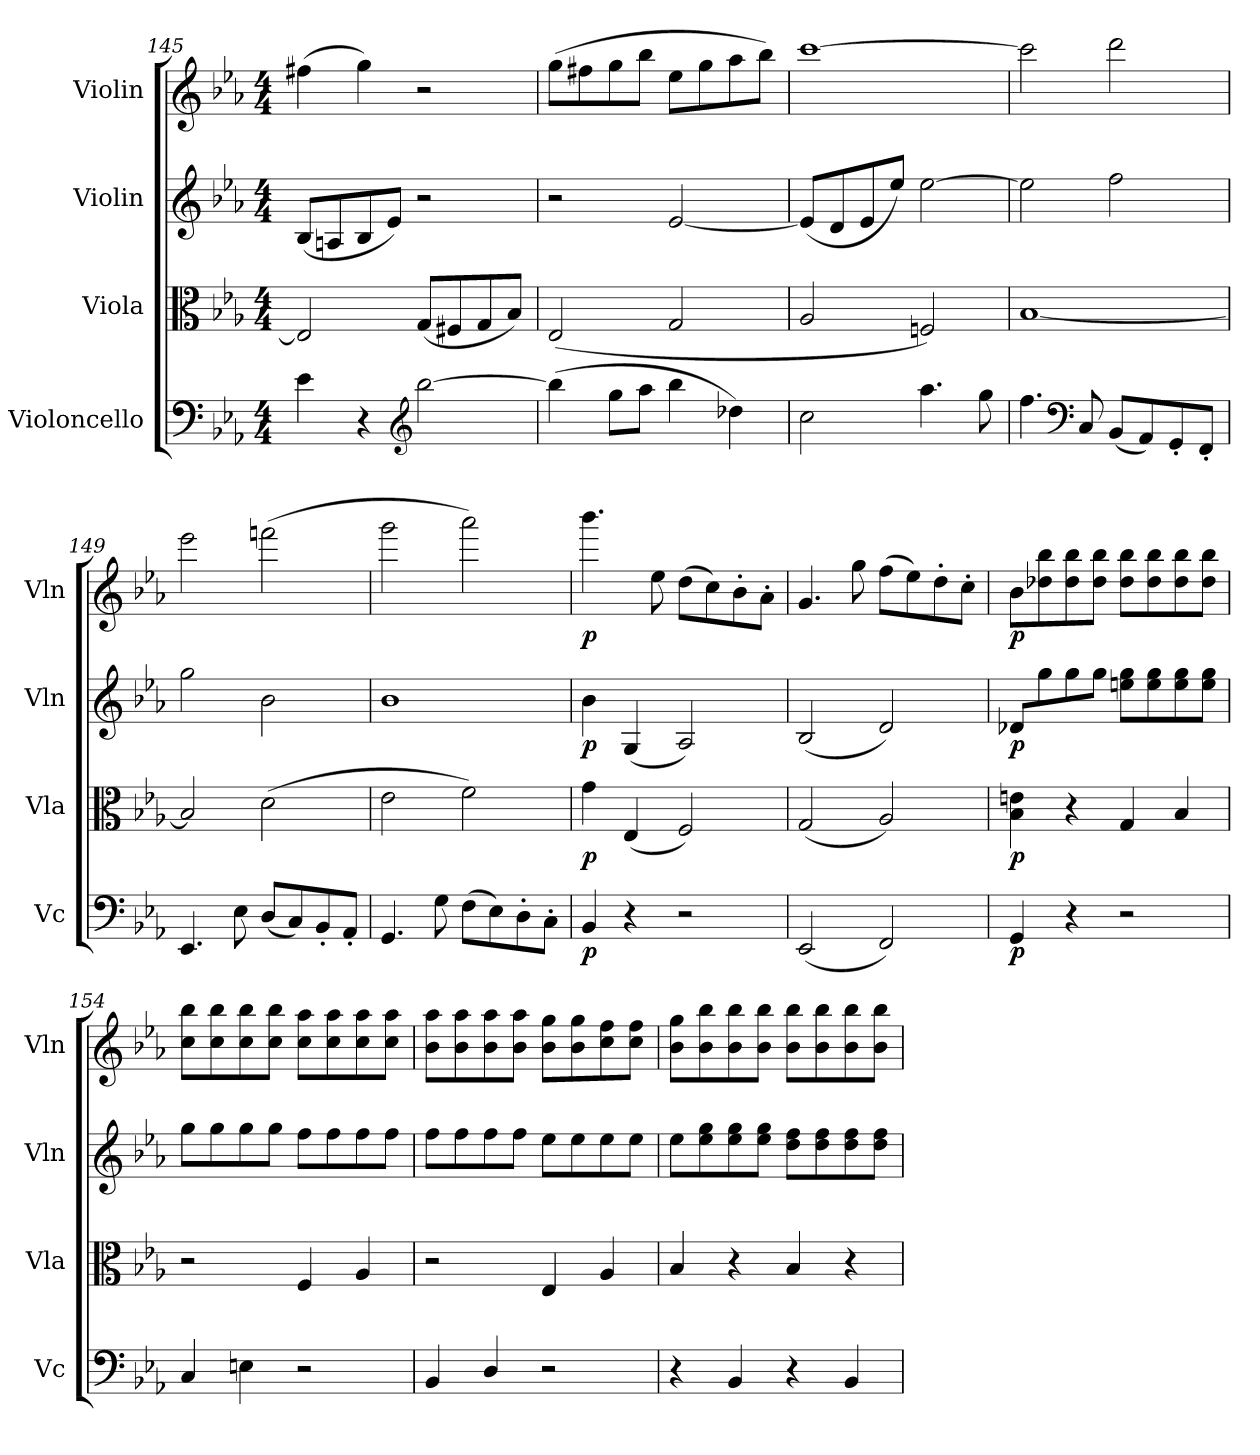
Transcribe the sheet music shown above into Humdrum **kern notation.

**kern	**dynam	**kern	**dynam	**kern	**dynam	**kern	**dynam
*part4	*part4	*part3	*part3	*part2	*part2	*part1	*part1
*staff4	*staff4	*staff3	*staff3	*staff2	*staff2	*staff1	*staff1
*I"Violoncello	*	*I"Viola	*	*I"Violin	*	*I"Violin	*
*I'Vc	*	*I'Vla	*	*I'Vln	*	*I'Vln	*
*clefF4	*	*clefC3	*	*clefG2	*	*clefG2	*
*k[b-e-a-]	*	*k[b-e-a-]	*	*k[b-e-a-]	*	*k[b-e-a-]	*
*M4/4	*	*M4/4	*	*M4/4	*	*M4/4	*
=145	=145	=145	=145	=145	=145	=145	=145
4e-\	.	2E-/]	.	(8B-/L	.	(4ff#X\	.
.	.	.	.	8An/	.	.	.
4r	.	.	.	8B-/	.	4gg\)	.
.	.	.	.	8e-/J)	.	.	.
*clefG2	*	*	*	*	*	*	*
[2bb-\	.	(8G/L	.	2r	.	2r	.
.	.	8F#X/	.	.	.	.	.
.	.	8G/	.	.	.	.	.
.	.	8B-/J)	.	.	.	.	.
=146	=146	=146	=146	=146	=146	=146	=146
(4bb-\]	.	(2E-/	.	2r	.	(8gg\L	.
.	.	.	.	.	.	8ff#X\	.
8gg\L	.	.	.	.	.	8gg\	.
8aa-\J	.	.	.	.	.	8bb-\J	.
4bb-\	.	2G/	.	[2e-/	.	8ee-\L	.
.	.	.	.	.	.	8gg\	.
4dd-X\)	.	.	.	.	.	8aa-\	.
.	.	.	.	.	.	8bb-\J)	.
=147	=147	=147	=147	=147	=147	=147	=147
2cc\	.	2A-/	.	(8e-/L]	.	[1ccc	.
.	.	.	.	8d/	.	.	.
.	.	.	.	8e-/	.	.	.
.	.	.	.	8ee-/J)	.	.	.
4.aa-\	.	2Fn/)	.	[2ee-\	.	.	.
8gg\	.	.	.	.	.	.	.
=148	=148	=148	=148	=148	=148	=148	=148
4.ff\	.	[1B-	.	2ee-\]	.	2ccc\]	.
*clefF4	*	*	*	*	*	*	*
8C/	.	.	.	.	.	.	.
(8BB-/L	.	.	.	2ff\	.	2ddd\	.
8AA-/)	.	.	.	.	.	.	.
8GG'/	.	.	.	.	.	.	.
8FF'/J	.	.	.	.	.	.	.
=149	=149	=149	=149	=149	=149	=149	=149
4.EE-/	.	2B-/]	.	2gg\	.	2eee-\	.
8E-\	.	.	.	.	.	.	.
(8D/L	.	(2d\	.	2b-\	.	(2fffn\	.
8C/)	.	.	.	.	.	.	.
8BB-'/	.	.	.	.	.	.	.
8AA-'/J	.	.	.	.	.	.	.
=150	=150	=150	=150	=150	=150	=150	=150
4.GG/	.	2e-\	.	1b-	.	2ggg\	.
8G\	.	.	.	.	.	.	.
(8F\L	.	2f\)	.	.	.	2aaa-\)	.
8E-\)	.	.	.	.	.	.	.
8D'\	.	.	.	.	.	.	.
8C'\J	.	.	.	.	.	.	.
=151	=151	=151	=151	=151	=151	=151	=151
4BB-/	p	4g\	p	4b-\	p	4.bbb-\	p
4r	.	(4E-/	.	(4G/	.	.	.
.	.	.	.	.	.	8ee-\	.
2r	.	2F/)	.	2A-/)	.	(8dd\L	.
.	.	.	.	.	.	8cc\)	.
.	.	.	.	.	.	8b-'\	.
.	.	.	.	.	.	8a-'\J	.
=152	=152	=152	=152	=152	=152	=152	=152
(2EE-/	.	(2G/	.	(2B-/	.	4.g/	.
.	.	.	.	.	.	8gg\	.
2FF/)	.	2A-/)	.	2d/)	.	(8ff\L	.
.	.	.	.	.	.	8ee-\)	.
.	.	.	.	.	.	8dd'\	.
.	.	.	.	.	.	8cc'\J	.
=153	=153	=153	=153	=153	=153	=153	=153
4GG/	p	4B-\ 4en\	p	8d-X/L	p	8b-\L	p
.	.	.	.	8gg\	.	8dd-X\ 8bb-\	.
4r	.	4r	.	8gg\	.	8dd-\ 8bb-\	.
.	.	.	.	8gg\J	.	8dd-\ 8bb-\J	.
2r	.	4G/	.	8een\ 8gg\L	.	8dd-\ 8bb-\L	.
.	.	.	.	8ee\ 8gg\	.	8dd-\ 8bb-\	.
.	.	4B-/	.	8ee\ 8gg\	.	8dd-\ 8bb-\	.
.	.	.	.	8ee\ 8gg\J	.	8dd-\ 8bb-\J	.
=154	=154	=154	=154	=154	=154	=154	=154
4C/	.	2r	.	8gg\L	.	8cc\ 8bb-\L	.
.	.	.	.	8gg\	.	8cc\ 8bb-\	.
4En\	.	.	.	8gg\	.	8cc\ 8bb-\	.
.	.	.	.	8gg\J	.	8cc\ 8bb-\J	.
2r	.	4F/	.	8ff\L	.	8cc\ 8aa-\L	.
.	.	.	.	8ff\	.	8cc\ 8aa-\	.
.	.	4A-/	.	8ff\	.	8cc\ 8aa-\	.
.	.	.	.	8ff\J	.	8cc\ 8aa-\J	.
=155	=155	=155	=155	=155	=155	=155	=155
4BB-/	.	2r	.	8ff\L	.	8b-\ 8aa-\L	.
.	.	.	.	8ff\	.	8b-\ 8aa-\	.
4D/	.	.	.	8ff\	.	8b-\ 8aa-\	.
.	.	.	.	8ff\J	.	8b-\ 8aa-\J	.
2r	.	4E-/	.	8ee-\L	.	8b-\ 8gg\L	.
.	.	.	.	8ee-\	.	8b-\ 8gg\	.
.	.	4A-/	.	8ee-\	.	8cc\ 8ff\	.
.	.	.	.	8ee-\J	.	8cc\ 8ff\J	.
=156	=156	=156	=156	=156	=156	=156	=156
4r	.	4B-/	.	8ee-\L	.	8b-\ 8gg\L	.
.	.	.	.	8ee-\ 8gg\	.	8b-\ 8bb-\	.
4BB-/	.	4r	.	8ee-\ 8gg\	.	8b-\ 8bb-\	.
.	.	.	.	8ee-\ 8gg\J	.	8b-\ 8bb-\J	.
4r	.	4B-/	.	8dd\ 8ff\L	.	8b-\ 8bb-\L	.
.	.	.	.	8dd\ 8ff\	.	8b-\ 8bb-\	.
4BB-/	.	4r	.	8dd\ 8ff\	.	8b-\ 8bb-\	.
.	.	.	.	8dd\ 8ff\J	.	8b-\ 8bb-\J	.
=	=	=	=	=	=	=	=
*-	*-	*-	*-	*-	*-	*-	*-
